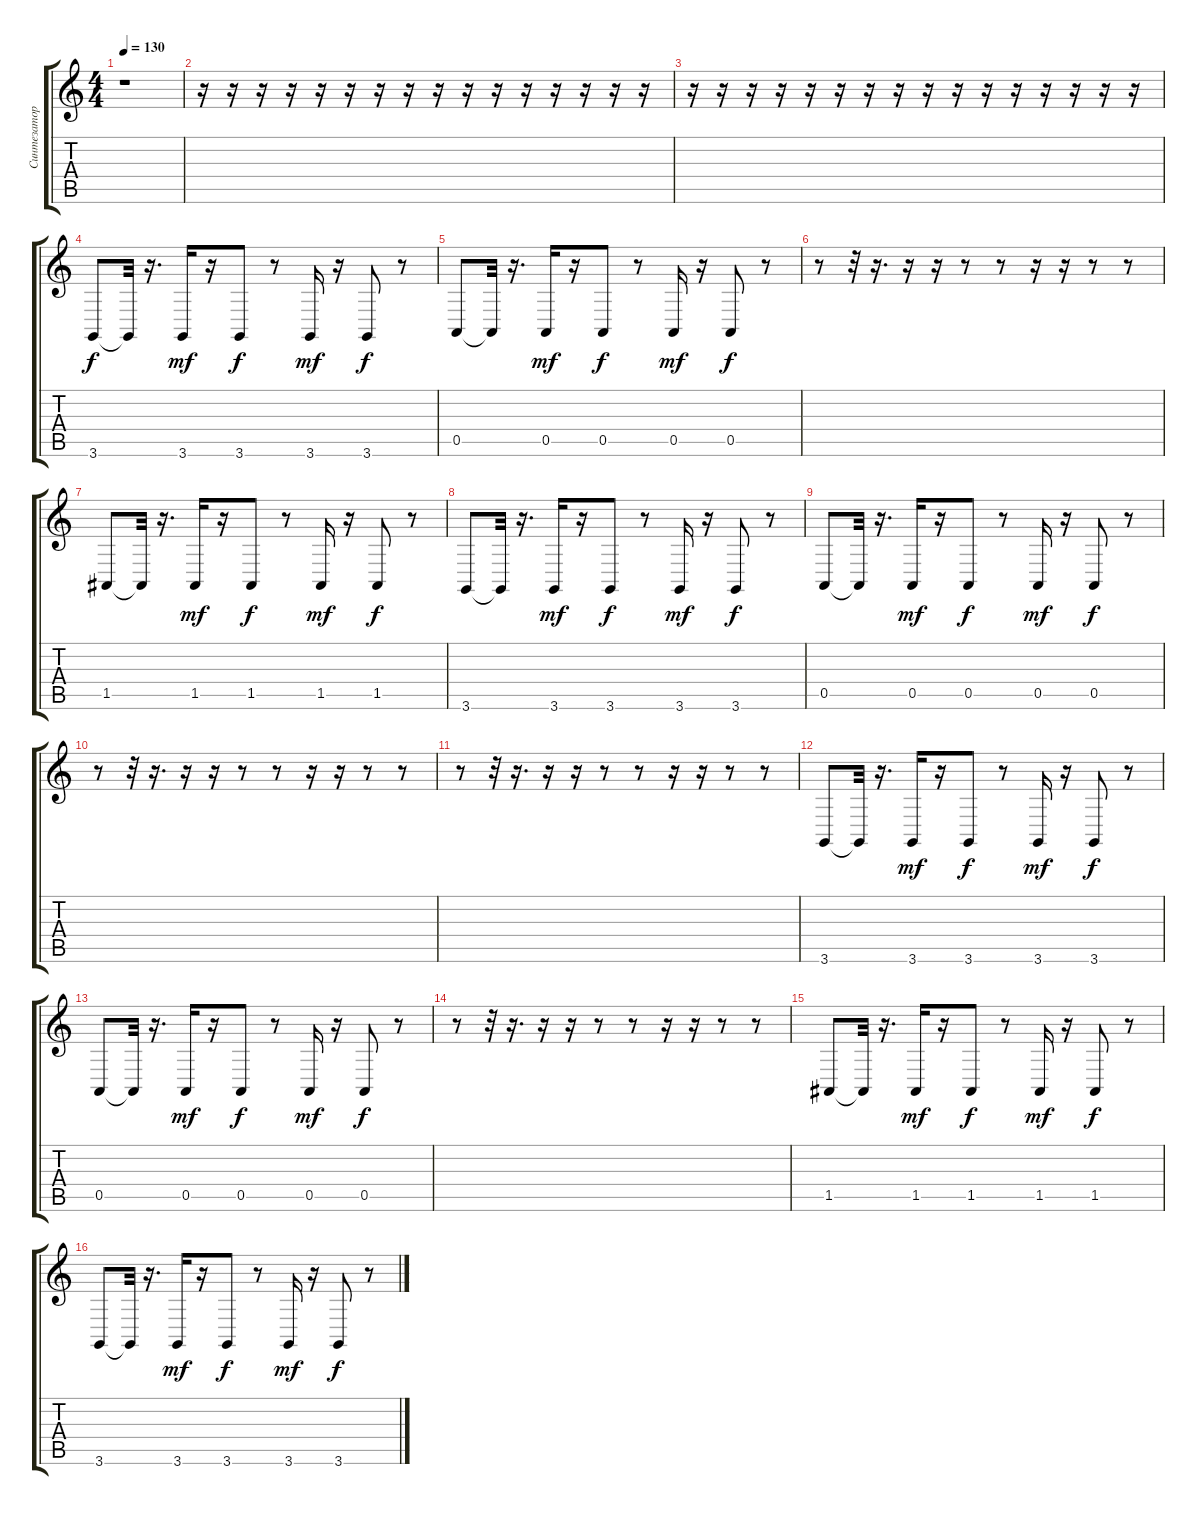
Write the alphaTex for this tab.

\track ("Синтезатор" "Синтезатор") {instrument lead8bassandlead}
\staff {score tabs}
\tuning (E4 B3 G3 D3 A2 E2) {hide}
\ts (4 4)
\tempo 130
\clef g2
\ks c
r.1{dy mf} |
r.16 r.16 r.16 r.16 r.16 r.16 r.16 r.16 r.16 r.16 r.16 r.16 r.16 r.16 r.16 r.16 |
r.16 r.16 r.16 r.16 r.16 r.16 r.16 r.16 r.16 r.16 r.16 r.16 r.16 r.16 r.16 r.16 |
3.6.8{dy f} 3.6{t}.32 r.16{d} 3.6.16{dy mf} r.16 3.6.8{dy f} r.8 3.6.16{dy mf} r.16 3.6.8{dy f} r.8 |
0.5.8 0.5{t}.32 r.16{d} 0.5.16{dy mf} r.16 0.5.8{dy f} r.8 0.5.16{dy mf} r.16 0.5.8{dy f} r.8 |
r.8 r.32 r.16{d} r.16 r.16 r.8 r.8 r.16 r.16 r.8 r.8 |
1.5.8 1.5{t}.32 r.16{d} 1.5.16{dy mf} r.16 1.5.8{dy f} r.8 1.5.16{dy mf} r.16 1.5.8{dy f} r.8 |
3.6.8 3.6{t}.32 r.16{d} 3.6.16{dy mf} r.16 3.6.8{dy f} r.8 3.6.16{dy mf} r.16 3.6.8{dy f} r.8 |
0.5.8 0.5{t}.32 r.16{d} 0.5.16{dy mf} r.16 0.5.8{dy f} r.8 0.5.16{dy mf} r.16 0.5.8{dy f} r.8 |
r.8 r.32 r.16{d} r.16 r.16 r.8 r.8 r.16 r.16 r.8 r.8 |
r.8 r.32 r.16{d} r.16 r.16 r.8 r.8 r.16 r.16 r.8 r.8 |
3.6.8 3.6{t}.32 r.16{d} 3.6.16{dy mf} r.16 3.6.8{dy f} r.8 3.6.16{dy mf} r.16 3.6.8{dy f} r.8 |
0.5.8 0.5{t}.32 r.16{d} 0.5.16{dy mf} r.16 0.5.8{dy f} r.8 0.5.16{dy mf} r.16 0.5.8{dy f} r.8 |
r.8 r.32 r.16{d} r.16 r.16 r.8 r.8 r.16 r.16 r.8 r.8 |
1.5.8 1.5{t}.32 r.16{d} 1.5.16{dy mf} r.16 1.5.8{dy f} r.8 1.5.16{dy mf} r.16 1.5.8{dy f} r.8 |
3.6.8 3.6{t}.32 r.16{d} 3.6.16{dy mf} r.16 3.6.8{dy f} r.8 3.6.16{dy mf} r.16 3.6.8{dy f} r.8
